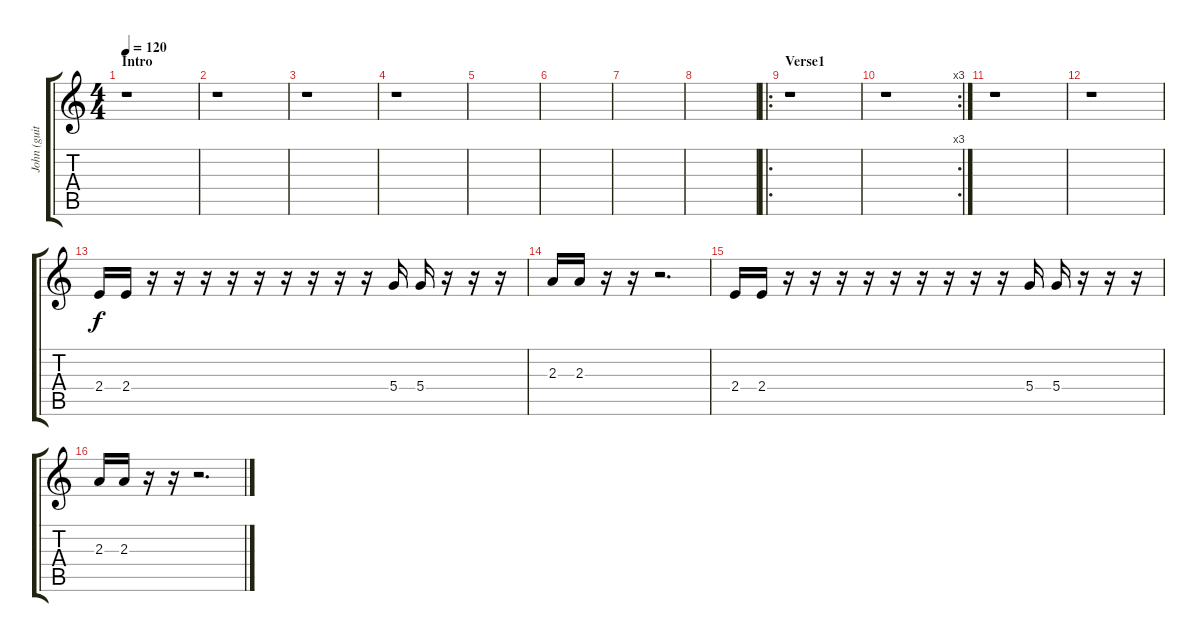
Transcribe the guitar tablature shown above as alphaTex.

\track ("John (guitar)" "John (guit") {instrument electricguitarmuted}
\staff {score tabs}
\tuning (E4 B3 G3 D3 A2 E2) {hide}
\ts (4 4)
\section ("" "Intro")
\tempo 120
\clef g2
\ks c
r.1{dy f instrument electricguitarmuted} |
r.1 |
r.1 |
r.1 |
|
|
|
|
\ro
\section ("" "Verse1")
r.1 |
\rc 3
r.1 |
r.1 |
r.1 |
2.4.16 2.4.16 r.16 r.16 r.16 r.16 r.16 r.16 r.16 r.16 r.16 5.4.16 5.4.16 r.16 r.16 r.16 |
2.3.16 2.3.16 r.16 r.16 r.2{d} |
2.4.16 2.4.16 r.16 r.16 r.16 r.16 r.16 r.16 r.16 r.16 r.16 5.4.16 5.4.16 r.16 r.16 r.16 |
2.3.16 2.3.16 r.16 r.16 r.2{d}
